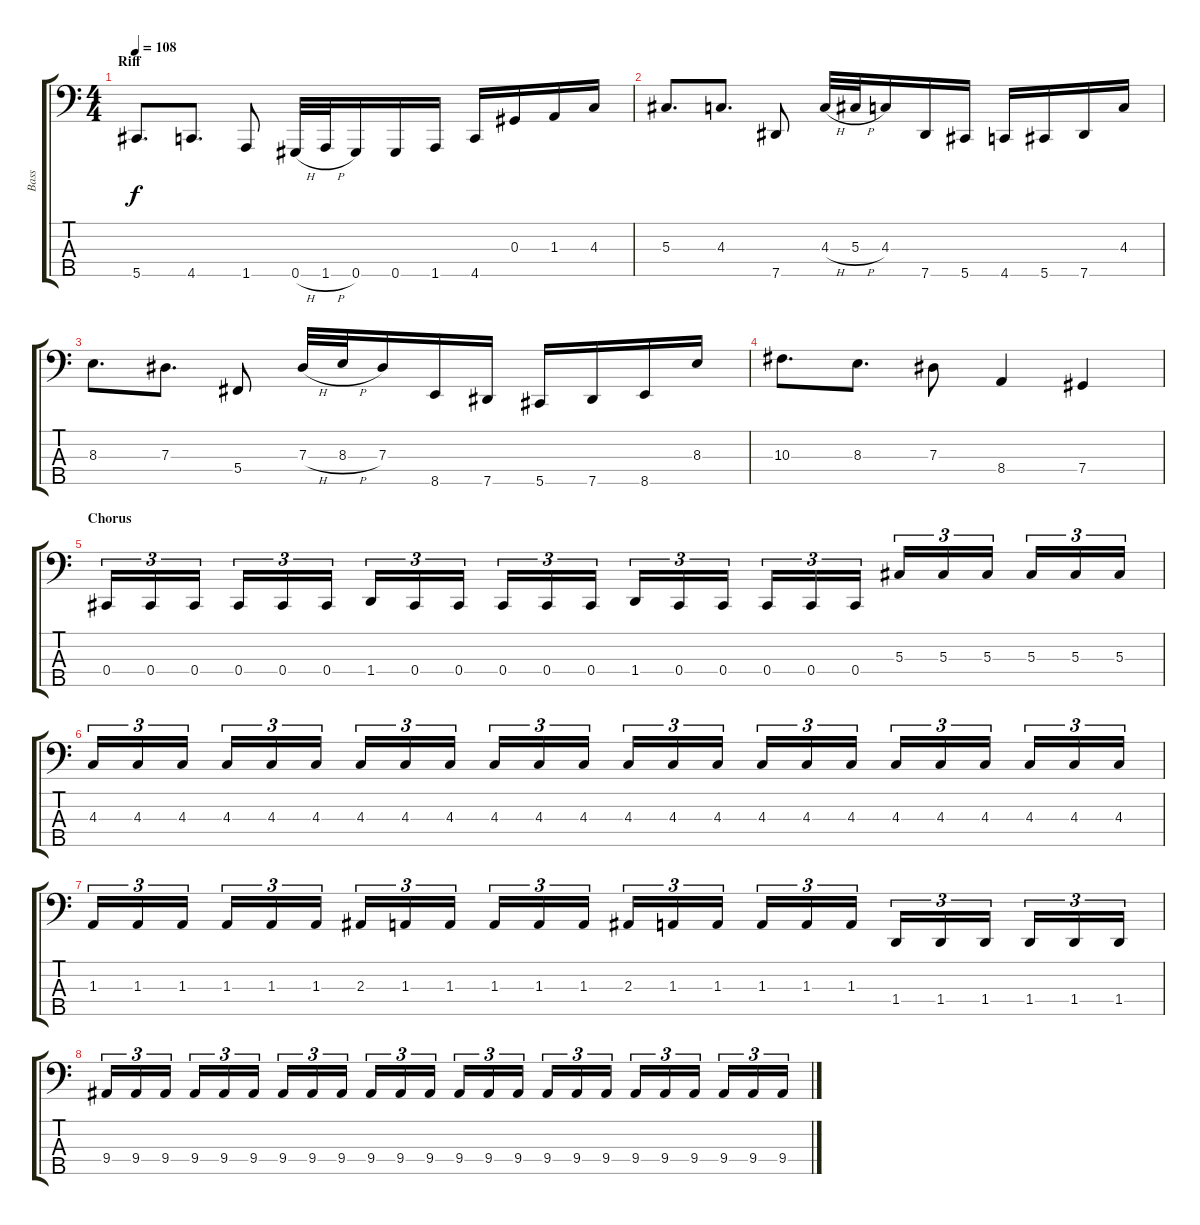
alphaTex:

\track ("Bass" "Bass") {instrument electricbasspick}
\staff {score tabs}
\tuning (Gb2 Db2 Ab1 Db1 Ab0) {hide}
\ts (4 4)
\section ("" "Riff")
\tempo 108
\clef f4
\ks c
5.5.8{d dy f} 4.5.8{d} 1.5.8 0.5{h}.32 1.5{h}.32 0.5.16 0.5.16 1.5.16 4.5.16 0.3.16 1.3.16 4.3.16 |
5.3.8{d} 4.3.8{d} 7.5.8 4.3{h}.32 5.3{h}.32 4.3.16 7.5.16 5.5.16 4.5.16 5.5.16 7.5.16 4.3.16 |
8.3.8{d} 7.3.8{d} 5.4.8 7.3{h}.32 8.3{h}.32 7.3.16 8.5.16 7.5.16 5.5.16 7.5.16 8.5.16 8.3.16 |
10.3.8{d} 8.3.8{d} 7.3.8 8.4.4 7.4.4 |
\section ("" "Chorus")
0.4.16{tu (3 2)} 0.4.16{tu (3 2)} 0.4.16{tu (3 2)} 0.4.16{tu (3 2)} 0.4.16{tu (3 2)} 0.4.16{tu (3 2)} 1.4.16{tu (3 2)} 0.4.16{tu (3 2)} 0.4.16{tu (3 2)} 0.4.16{tu (3 2)} 0.4.16{tu (3 2)} 0.4.16{tu (3 2)} 1.4.16{tu (3 2)} 0.4.16{tu (3 2)} 0.4.16{tu (3 2)} 0.4.16{tu (3 2)} 0.4.16{tu (3 2)} 0.4.16{tu (3 2)} 5.3.16{tu (3 2)} 5.3.16{tu (3 2)} 5.3.16{tu (3 2)} 5.3.16{tu (3 2)} 5.3.16{tu (3 2)} 5.3.16{tu (3 2)} |
4.3.16{tu (3 2)} 4.3.16{tu (3 2)} 4.3.16{tu (3 2)} 4.3.16{tu (3 2)} 4.3.16{tu (3 2)} 4.3.16{tu (3 2)} 4.3.16{tu (3 2)} 4.3.16{tu (3 2)} 4.3.16{tu (3 2)} 4.3.16{tu (3 2)} 4.3.16{tu (3 2)} 4.3.16{tu (3 2)} 4.3.16{tu (3 2)} 4.3.16{tu (3 2)} 4.3.16{tu (3 2)} 4.3.16{tu (3 2)} 4.3.16{tu (3 2)} 4.3.16{tu (3 2)} 4.3.16{tu (3 2)} 4.3.16{tu (3 2)} 4.3.16{tu (3 2)} 4.3.16{tu (3 2)} 4.3.16{tu (3 2)} 4.3.16{tu (3 2)} |
1.3.16{tu (3 2)} 1.3.16{tu (3 2)} 1.3.16{tu (3 2)} 1.3.16{tu (3 2)} 1.3.16{tu (3 2)} 1.3.16{tu (3 2)} 2.3.16{tu (3 2)} 1.3.16{tu (3 2)} 1.3.16{tu (3 2)} 1.3.16{tu (3 2)} 1.3.16{tu (3 2)} 1.3.16{tu (3 2)} 2.3.16{tu (3 2)} 1.3.16{tu (3 2)} 1.3.16{tu (3 2)} 1.3.16{tu (3 2)} 1.3.16{tu (3 2)} 1.3.16{tu (3 2)} 1.4.16{tu (3 2)} 1.4.16{tu (3 2)} 1.4.16{tu (3 2)} 1.4.16{tu (3 2)} 1.4.16{tu (3 2)} 1.4.16{tu (3 2)} |
9.4.16{tu (3 2)} 9.4.16{tu (3 2)} 9.4.16{tu (3 2)} 9.4.16{tu (3 2)} 9.4.16{tu (3 2)} 9.4.16{tu (3 2)} 9.4.16{tu (3 2)} 9.4.16{tu (3 2)} 9.4.16{tu (3 2)} 9.4.16{tu (3 2)} 9.4.16{tu (3 2)} 9.4.16{tu (3 2)} 9.4.16{tu (3 2)} 9.4.16{tu (3 2)} 9.4.16{tu (3 2)} 9.4.16{tu (3 2)} 9.4.16{tu (3 2)} 9.4.16{tu (3 2)} 9.4.16{tu (3 2)} 9.4.16{tu (3 2)} 9.4.16{tu (3 2)} 9.4.16{tu (3 2)} 9.4.16{tu (3 2)} 9.4.16{tu (3 2)}
